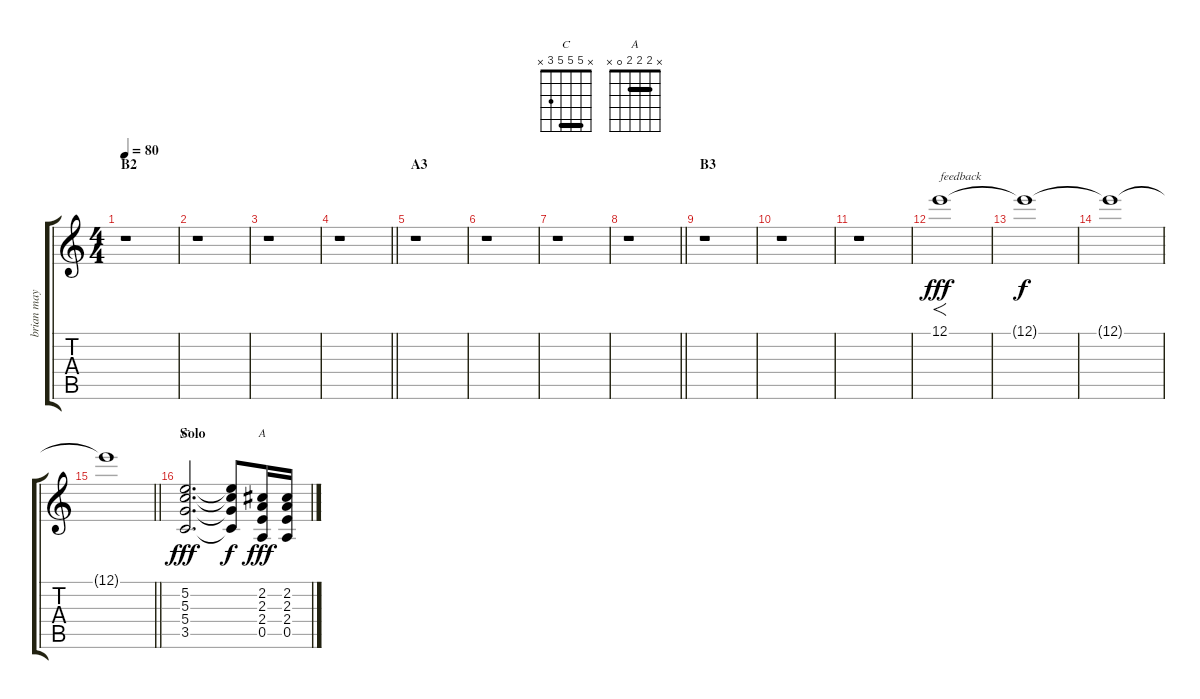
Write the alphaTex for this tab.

\track ("brian may" "brian may") {instrument distortionguitar}
\staff {score tabs}
\tuning (E4 B3 G3 D3 A2 E2) {hide}
\chord ("C" x 5 5 5 3 x) {barre 5}
\chord ("A" x 2 2 2 0 x) {barre 2}
\ts (4 4)
\section ("" "B2")
\tempo 80
\clef g2
\ks c
r.1{dy fff} |
r.1 |
r.1 |
\barLineRight lightlight
r.1 |
\section ("" "A3")
r.1 |
r.1 |
r.1 |
\barLineRight lightlight
r.1 |
\section ("" "B3")
r.1 |
r.1 |
r.1 |
12.1.1{f txt "feedback"} |
12.1{t}.1{dy f} |
12.1{t}.1 |
\barLineRight lightlight
12.1{t}.1 |
\section ("" "Solo")
(5.2 5.3 5.4 3.5).2{d ch "C" dy fff} (5.2{t} 5.3{t} 5.4{t} 3.5{t}).8{dy f} (2.2 2.3 2.4 0.5).16{ch "A" dy fff} (2.2 2.3 2.4 0.5).16
